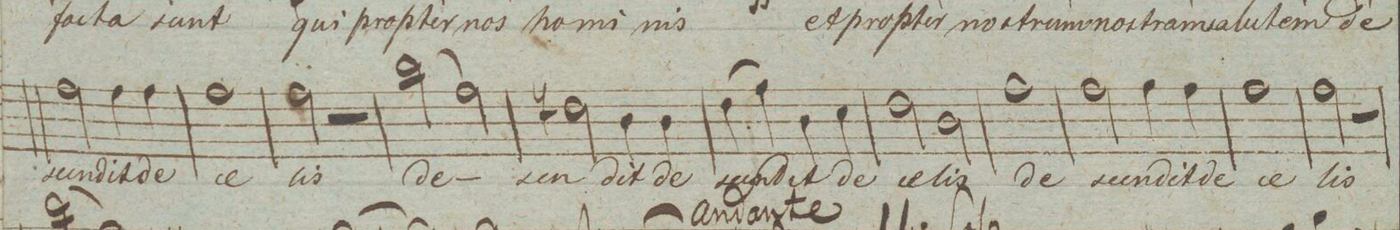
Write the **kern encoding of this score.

**kern	**text	**dynam
*I"Baſso.	*	*
*clefF4	*	*
*k[]	*	*
*met(c|)	*	*
*M4/4	*	*
2A\	-scen-	.
4A\	-dit	.
4A\	de	.
=59	=59	=59
1A\	ce-	.
=60	=60	=60
2A\	-lis	.
2r	.	.
=61	=61	=61
(2d\	de-	.
2A\)	.	.
=62	=62	=62
2Fn\	-sen-	.
4D\	-dit	.
4D\	de-	.
=63	=63	=63
(4F\	-scen-	.
4A\)	.	.
4D\	-dit	.
4E\	de	.
=64	=64	=64
2F\	ce-	.
2D\	-lis	.
=65	=65	=65
1A\	de-	.
=66	=66	=66
2A\	-scen-	.
4A\	-dit	.
4A\	de	.
=67	=67	=67
1A\	ce-	.
=68	=68	=68
2A\	-lis	.
2r	.	.
=69	=69	=69
*-	*-	*-
